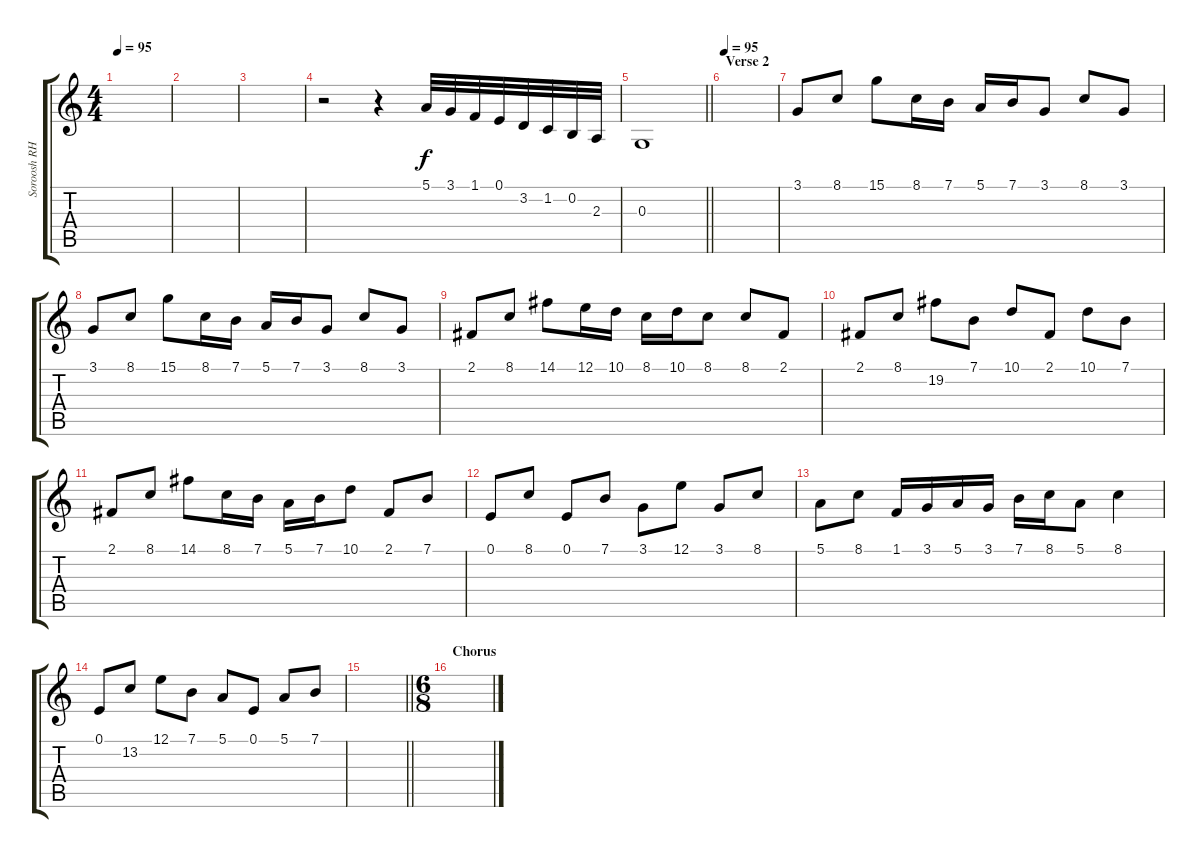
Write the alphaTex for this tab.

\track ("Soroosh RH" "Soroosh RH") {instrument acousticgrandpiano}
\staff {score tabs}
\tuning (E4 B3 G3 D3 A2 E2) {hide}
\ts (4 4)
\tempo 95
\clef g2
\ks c
|
|
|
r.2 r.4 5.1.32 3.1.32 1.1.32 0.1.32 3.2.32 1.2.32 0.2.32 2.3.32 |
\barLineRight lightlight
0.3.1 |
\section ("" "Verse 2")
\tempo 95
|
3.1.8 8.1.8 15.1.8 8.1.16 7.1.16 5.1.16 7.1.16 3.1.8 8.1.8 3.1.8 |
3.1.8 8.1.8 15.1.8 8.1.16 7.1.16 5.1.16 7.1.16 3.1.8 8.1.8 3.1.8 |
2.1.8 8.1.8 14.1.8 12.1.16 10.1.16 8.1.16 10.1.16 8.1.8 8.1.8 2.1.8 |
2.1.8 8.1.8 19.2.8 7.1.8 10.1.8 2.1.8 10.1.8 7.1.8 |
2.1.8 8.1.8 14.1.8 8.1.16 7.1.16 5.1.16 7.1.16 10.1.8 2.1.8 7.1.8 |
0.1.8 8.1.8 0.1.8 7.1.8 3.1.8 12.1.8 3.1.8 8.1.8 |
5.1.8 8.1.8 1.1.16 3.1.16 5.1.16 3.1.16 7.1.16 8.1.16 5.1.8 8.1.4 |
0.1.8 13.2.8 12.1.8 7.1.8 5.1.8 0.1.8 5.1.8 7.1.8 |
\barLineRight lightlight
|
\ts (6 8)
\section ("" "Chorus")
